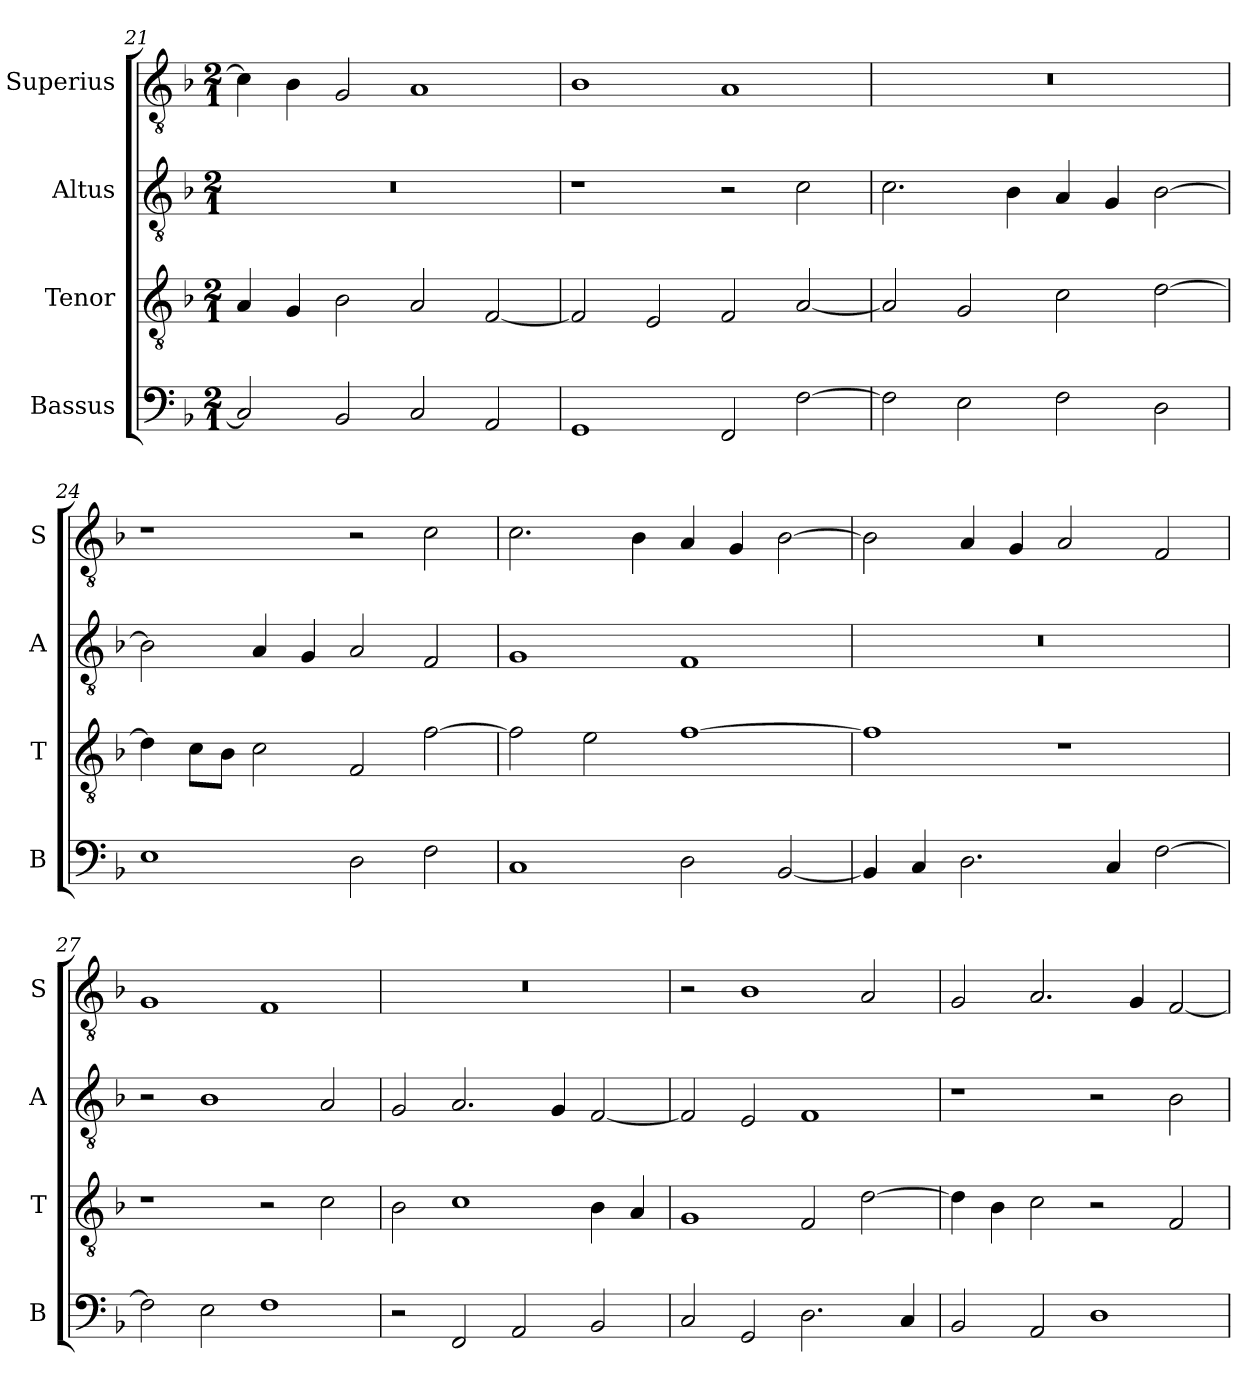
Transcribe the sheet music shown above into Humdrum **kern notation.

**kern	**kern	**kern	**kern
*part4	*part3	*part2	*part1
*staff4	*staff3	*staff2	*staff1
*I"Bassus	*I"Tenor	*I"Altus	*I"Superius
*I'B	*I'T	*I'A	*I'S
*clefF4	*clefGv2	*clefGv2	*clefGv2
*k[b-]	*k[b-]	*k[b-]	*k[b-]
*F:	*F:	*F:	*F:
*M2/1	*M2/1	*M2/1	*M2/1
=21	=21	=21	=21
2C]	4A	0r	4c]
.	4G	.	4B-
2BB-	2B-	.	2G
2C	2A	.	1A
2AA	[2F	.	.
=22	=22	=22	=22
1GG	2F]	1r	1B-
.	2E	.	.
2FF	2F	2r	1A
[2F	[2A	2c	.
=23	=23	=23	=23
2F]	2A]	2.c	0r
2E	2G	.	.
.	.	4B-	.
2F	2c	4A	.
.	.	4G	.
2D	[2d	[2B-	.
=24	=24	=24	=24
1E	4d]	2B-]	1r
.	8cL	.	.
.	8B-J	.	.
.	2c	4A	.
.	.	4G	.
2D	2F	2A	2r
2F	[2f	2F	2c
=25	=25	=25	=25
1C	2f]	1G	2.c
.	2e	.	.
.	.	.	4B-
2D	[1f	1F	4A
.	.	.	4G
[2BB-	.	.	[2B-
=26	=26	=26	=26
4BB-]	1f]	0r	2B-]
4C	.	.	.
2.D	.	.	4A
.	.	.	4G
.	1r	.	2A
4C	.	.	.
[2F	.	.	2F
=27	=27	=27	=27
2F]	1r	2r	1G
2E	.	1B-	.
1F	2r	.	1F
.	2c	2A	.
=28	=28	=28	=28
2r	2B-	2G	0r
2FF	1c	2.A	.
2AA	.	.	.
.	.	4G	.
2BB-	4B-	[2F	.
.	4A	.	.
=29	=29	=29	=29
2C	1G	2F]	2r
2GG	.	2E	1B-
2.D	2F	1F	.
.	[2d	.	2A
4C	.	.	.
=30	=30	=30	=30
2BB-	4d]	1r	2G
.	4B-	.	.
2AA	2c	.	2.A
1D	2r	2r	.
.	.	.	4G
.	2F	2B-	[2F
=	=	=	=
*-	*-	*-	*-
